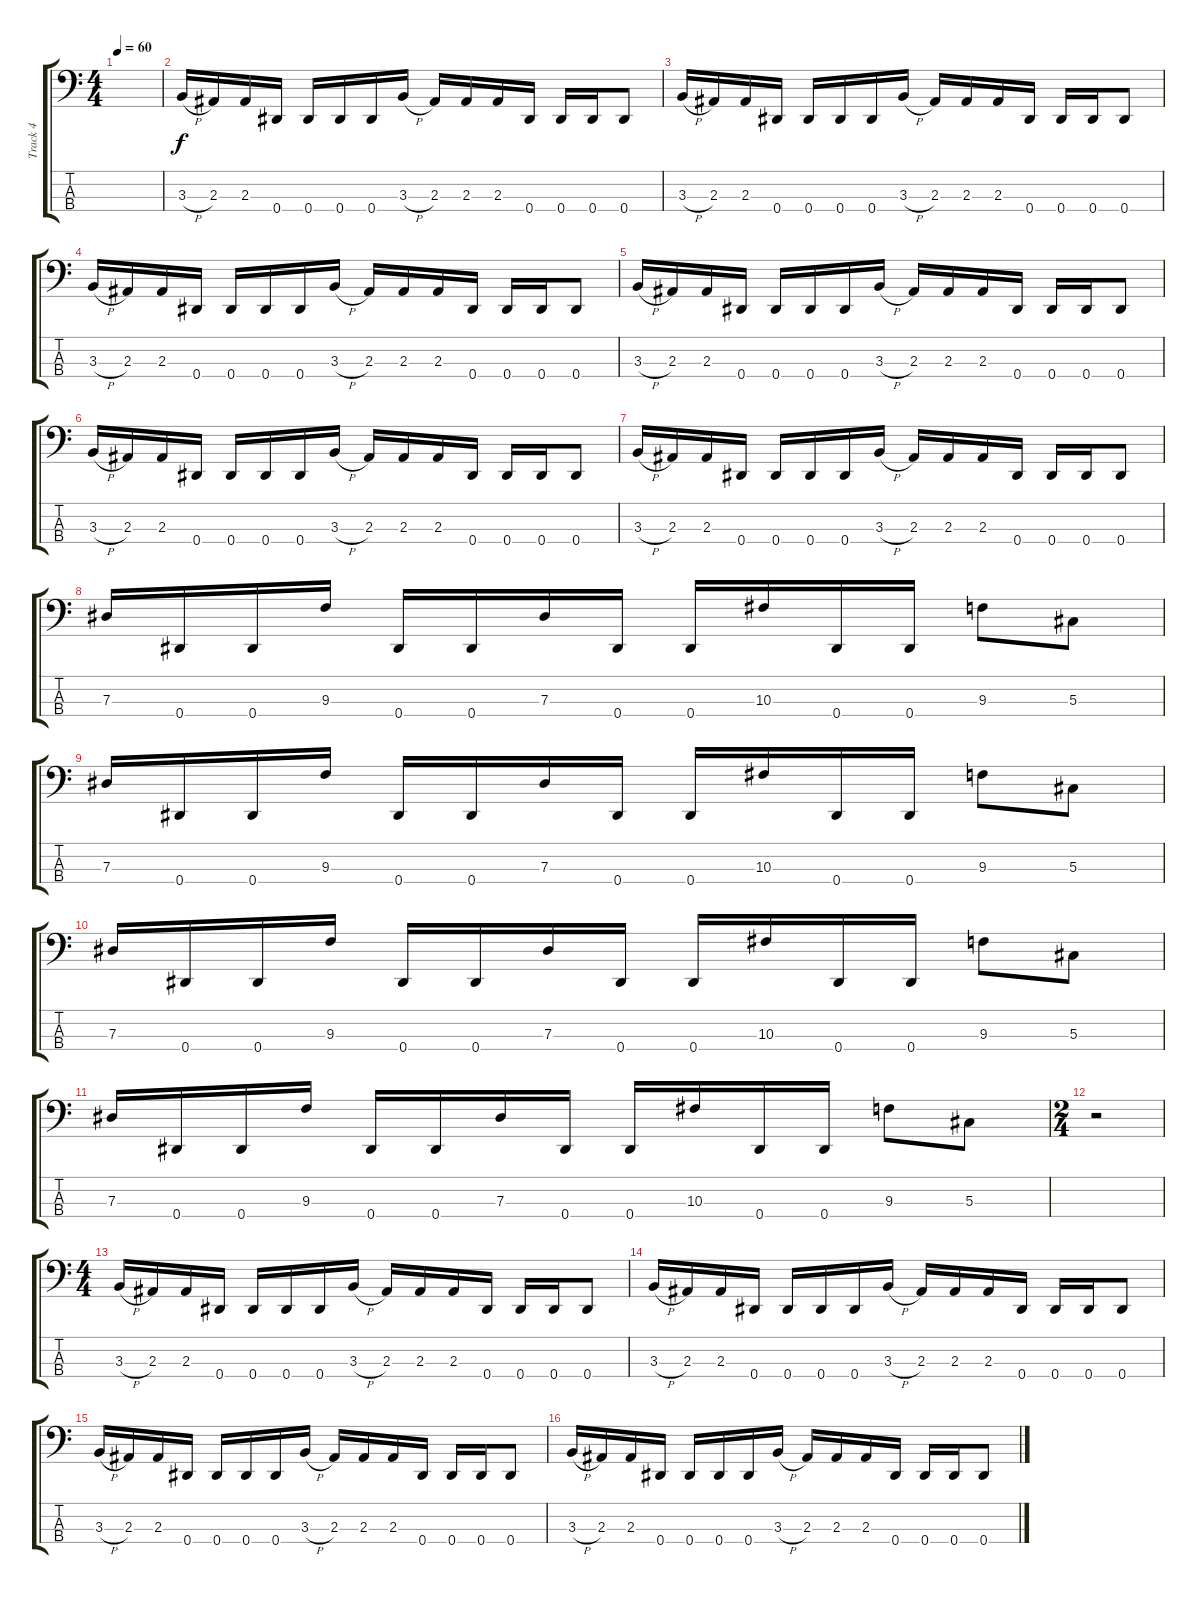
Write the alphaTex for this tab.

\track ("Track 4" "Track 4") {instrument electricbassfinger}
\staff {score tabs}
\tuning (Gb2 Db2 Ab1 Eb1) {hide}
\ts (4 4)
\tempo 60
\clef f4
\ks c
|
3.3{h}.16 2.3.16 2.3.16 0.4.16 0.4.16 0.4.16 0.4.16 3.3{h}.16 2.3.16 2.3.16 2.3.16 0.4.16 0.4.16 0.4.16 0.4.8 |
3.3{h}.16 2.3.16 2.3.16 0.4.16 0.4.16 0.4.16 0.4.16 3.3{h}.16 2.3.16 2.3.16 2.3.16 0.4.16 0.4.16 0.4.16 0.4.8 |
3.3{h}.16 2.3.16 2.3.16 0.4.16 0.4.16 0.4.16 0.4.16 3.3{h}.16 2.3.16 2.3.16 2.3.16 0.4.16 0.4.16 0.4.16 0.4.8 |
3.3{h}.16 2.3.16 2.3.16 0.4.16 0.4.16 0.4.16 0.4.16 3.3{h}.16 2.3.16 2.3.16 2.3.16 0.4.16 0.4.16 0.4.16 0.4.8 |
3.3{h}.16 2.3.16 2.3.16 0.4.16 0.4.16 0.4.16 0.4.16 3.3{h}.16 2.3.16 2.3.16 2.3.16 0.4.16 0.4.16 0.4.16 0.4.8 |
3.3{h}.16 2.3.16 2.3.16 0.4.16 0.4.16 0.4.16 0.4.16 3.3{h}.16 2.3.16 2.3.16 2.3.16 0.4.16 0.4.16 0.4.16 0.4.8 |
7.3.16 0.4.16 0.4.16 9.3.16 0.4.16 0.4.16 7.3.16 0.4.16 0.4.16 10.3.16 0.4.16 0.4.16 9.3.8 5.3.8 |
7.3.16 0.4.16 0.4.16 9.3.16 0.4.16 0.4.16 7.3.16 0.4.16 0.4.16 10.3.16 0.4.16 0.4.16 9.3.8 5.3.8 |
7.3.16 0.4.16 0.4.16 9.3.16 0.4.16 0.4.16 7.3.16 0.4.16 0.4.16 10.3.16 0.4.16 0.4.16 9.3.8 5.3.8 |
7.3.16 0.4.16 0.4.16 9.3.16 0.4.16 0.4.16 7.3.16 0.4.16 0.4.16 10.3.16 0.4.16 0.4.16 9.3.8 5.3.8 |
\ts (2 4)
r.2 |
\ts (4 4)
3.3{h}.16 2.3.16 2.3.16 0.4.16 0.4.16 0.4.16 0.4.16 3.3{h}.16 2.3.16 2.3.16 2.3.16 0.4.16 0.4.16 0.4.16 0.4.8 |
3.3{h}.16 2.3.16 2.3.16 0.4.16 0.4.16 0.4.16 0.4.16 3.3{h}.16 2.3.16 2.3.16 2.3.16 0.4.16 0.4.16 0.4.16 0.4.8 |
3.3{h}.16 2.3.16 2.3.16 0.4.16 0.4.16 0.4.16 0.4.16 3.3{h}.16 2.3.16 2.3.16 2.3.16 0.4.16 0.4.16 0.4.16 0.4.8 |
3.3{h}.16 2.3.16 2.3.16 0.4.16 0.4.16 0.4.16 0.4.16 3.3{h}.16 2.3.16 2.3.16 2.3.16 0.4.16 0.4.16 0.4.16 0.4.8
